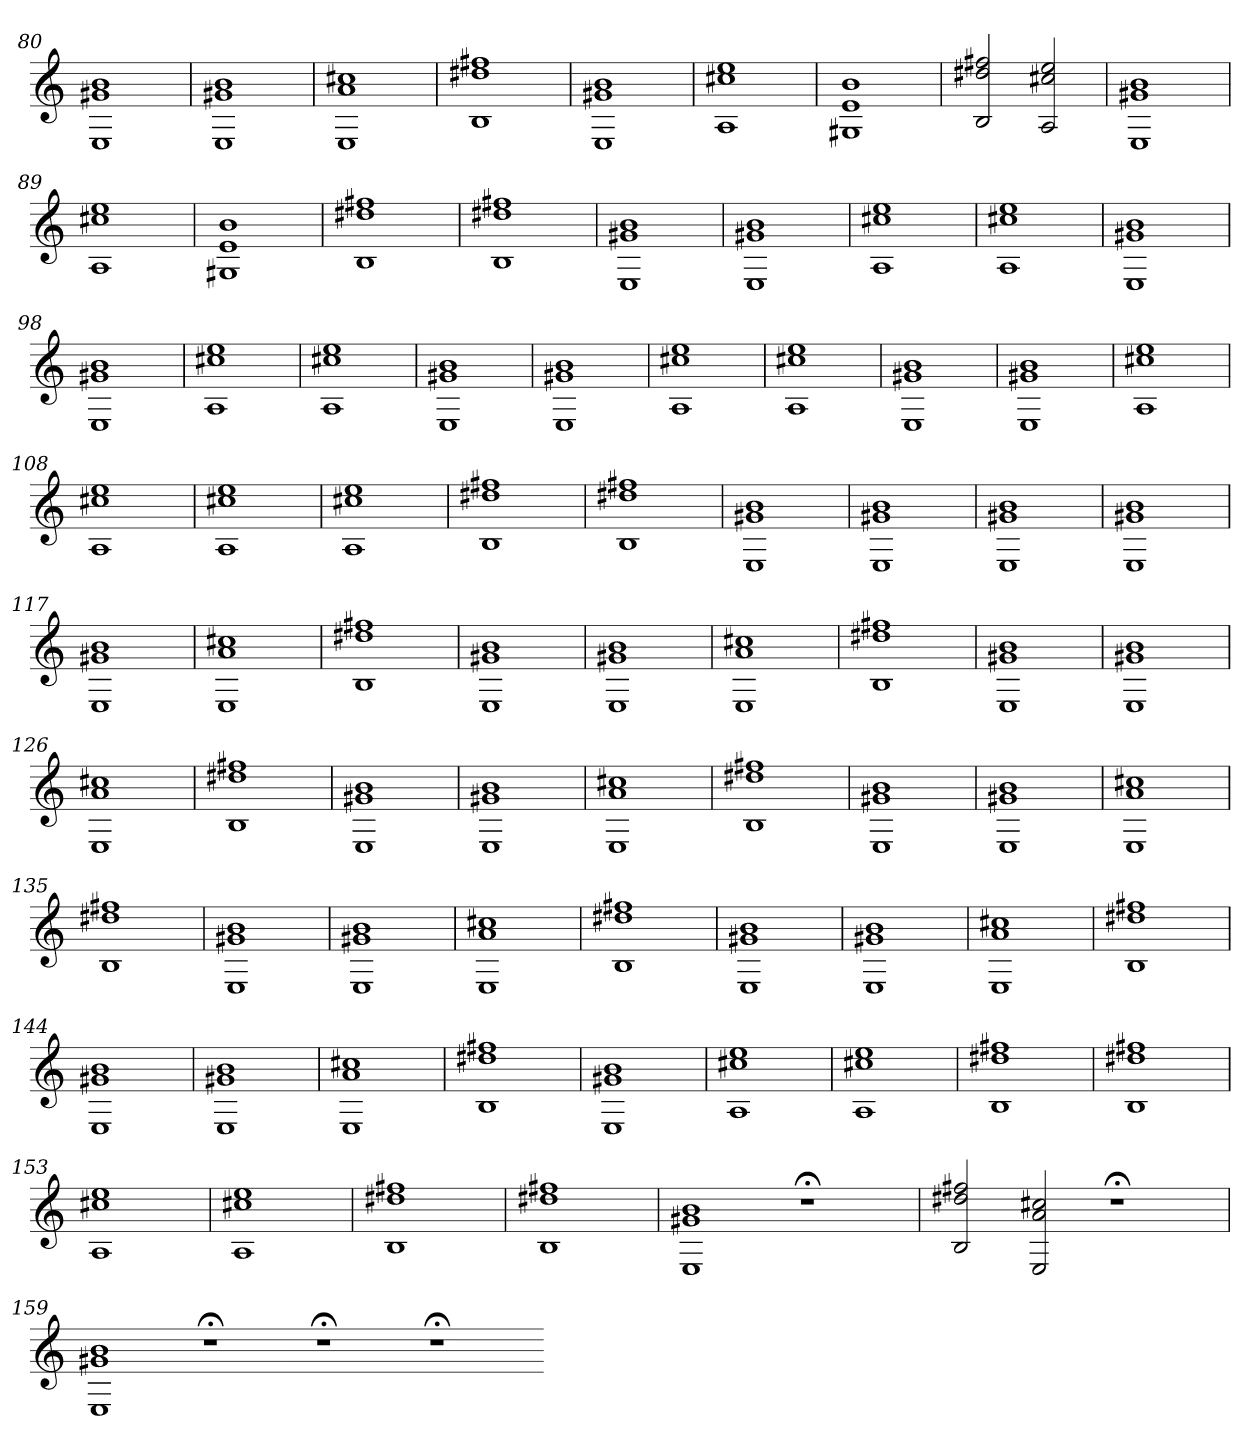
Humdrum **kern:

**kern
*part1
*staff1
=80
1E 1g#X 1b
=81
1E 1g#X 1b
=82
1E 1a 1cc#X
=83
1B 1dd#X 1ff#X
=84
1E 1g#X 1b
=85
1A 1cc#X 1ee
=86
1G#X 1e 1b
=87
2B 2dd#X 2ff#X
2A 2cc#X 2ee
=88
1E 1g#X 1b
=89
1A 1cc#X 1ee
=90
1G#X 1e 1b
=91
1B 1dd#X 1ff#X
=92
1B 1dd#X 1ff#X
=93
1E 1g#X 1b
=94
1E 1g#X 1b
=95
1A 1cc#X 1ee
=96
1A 1cc#X 1ee
=97
1E 1g#X 1b
=98
1E 1g#X 1b
=99
1A 1cc#X 1ee
=100
1A 1cc#X 1ee
=101
1E 1g#X 1b
=102
1E 1g#X 1b
=103
1A 1cc#X 1ee
=104
1A 1cc#X 1ee
=105
1E 1g#X 1b
=106
1E 1g#X 1b
=107
1A 1cc#X 1ee
=108
1A 1cc#X 1ee
=109
1A 1cc#X 1ee
=110
1A 1cc#X 1ee
=111
1B 1dd#X 1ff#X
=112
1B 1dd#X 1ff#X
=113
1E 1g#X 1b
=114
1E 1g#X 1b
=115
1E 1g#X 1b
=116
1E 1g#X 1b
=117
1E 1g#X 1b
=118
1E 1a 1cc#X
=119
1B 1dd#X 1ff#X
=120
1E 1g#X 1b
=121
1E 1g#X 1b
=122
1E 1a 1cc#X
=123
1B 1dd#X 1ff#X
=124
1E 1g#X 1b
=125
1E 1g#X 1b
=126
1E 1a 1cc#X
=127
1B 1dd#X 1ff#X
=128
1E 1g#X 1b
=129
1E 1g#X 1b
=130
1E 1a 1cc#X
=131
1B 1dd#X 1ff#X
=132
1E 1g#X 1b
=133
1E 1g#X 1b
=134
1E 1a 1cc#X
=135
1B 1dd#X 1ff#X
=136
1E 1g#X 1b
=137
1E 1g#X 1b
=138
1E 1a 1cc#X
=139
1B 1dd#X 1ff#X
=140
1E 1g#X 1b
=141
1E 1g#X 1b
=142
1E 1a 1cc#X
=143
1B 1dd#X 1ff#X
=144
1E 1g#X 1b
=145
1E 1g#X 1b
=146
1E 1a 1cc#X
=147
1B 1dd#X 1ff#X
=148
1E 1g#X 1b
=149
1A 1cc#X 1ee
=150
1A 1cc#X 1ee
=151
1B 1dd#X 1ff#X
=152
1B 1dd#X 1ff#X
=153
1A 1cc#X 1ee
=154
1A 1cc#X 1ee
=155
1B 1dd#X 1ff#X
=156
1B 1dd#X 1ff#X
=157
1E 1g#X 1b
1r;<
=158
2B 2dd#X 2ff#X
2E 2a 2cc#X
1r;<
=159
1E 1g#X 1b
1r;<
1r;<
1r;<
=-
*-
